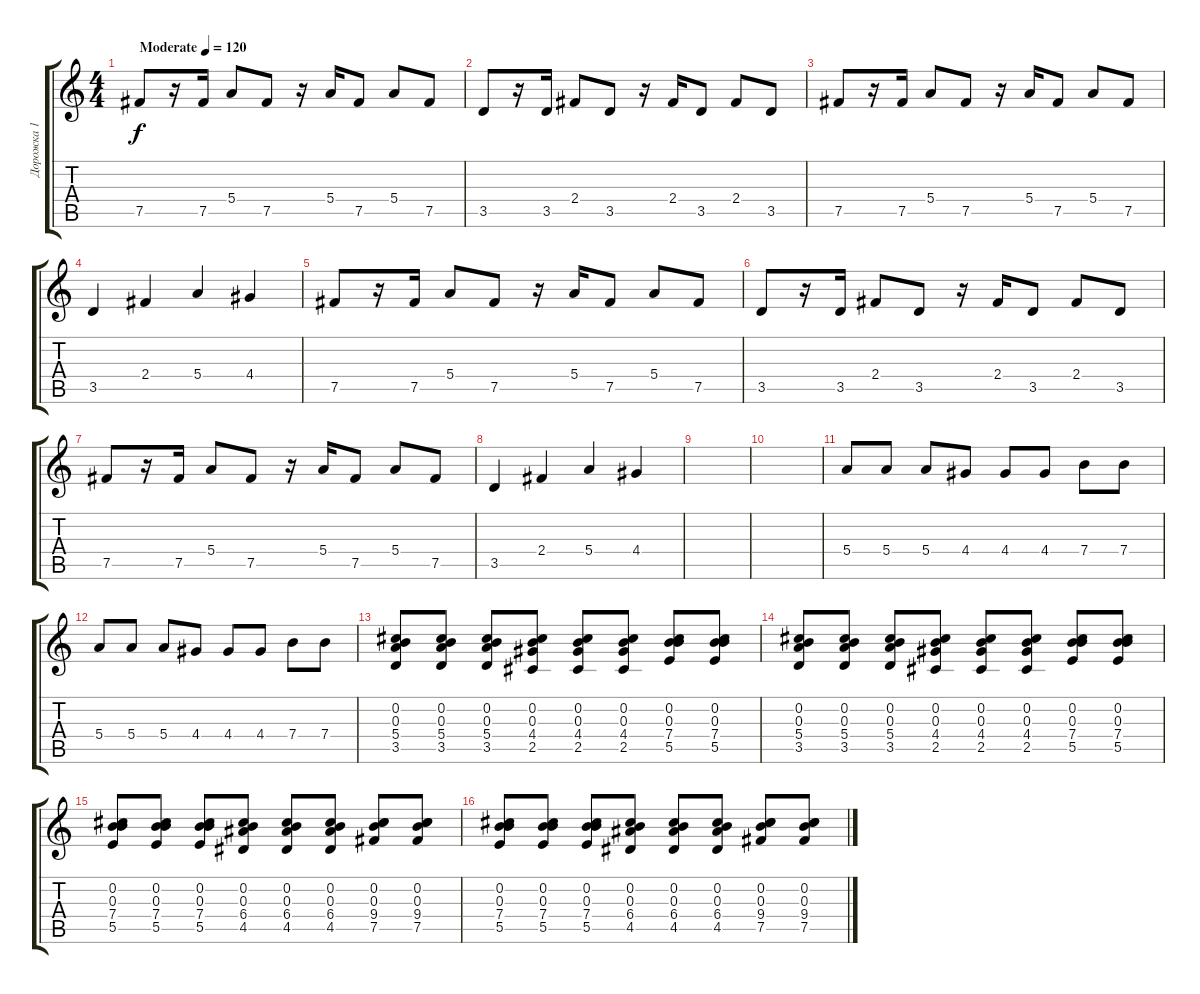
\track ("Дорожка 1" "Дорожка 1") {instrument acousticguitarsteel}
\staff {score tabs}
\tuning (Gb4 Db4 B3 E3 B2 E2) {hide}
\ts (4 4)
\tempo (120 "Moderate")
\clef g2
\ks c
7.5.8{dy f instrument acousticguitarsteel} r.16 7.5.16 5.4.8 7.5.8 r.16 5.4.16 7.5.8 5.4.8 7.5.8 |
3.5.8 r.16 3.5.16 2.4.8 3.5.8 r.16 2.4.16 3.5.8 2.4.8 3.5.8 |
7.5.8 r.16 7.5.16 5.4.8 7.5.8 r.16 5.4.16 7.5.8 5.4.8 7.5.8 |
3.5.4 2.4.4 5.4.4 4.4.4 |
7.5.8 r.16 7.5.16 5.4.8 7.5.8 r.16 5.4.16 7.5.8 5.4.8 7.5.8 |
3.5.8 r.16 3.5.16 2.4.8 3.5.8 r.16 2.4.16 3.5.8 2.4.8 3.5.8 |
7.5.8 r.16 7.5.16 5.4.8 7.5.8 r.16 5.4.16 7.5.8 5.4.8 7.5.8 |
3.5.4 2.4.4 5.4.4 4.4.4 |
|
|
5.4.8 5.4.8 5.4.8 4.4.8 4.4.8 4.4.8 7.4.8 7.4.8 |
5.4.8 5.4.8 5.4.8 4.4.8 4.4.8 4.4.8 7.4.8 7.4.8 |
(0.2 0.3 5.4 3.5).8 (0.2 0.3 5.4 3.5).8 (0.2 0.3 5.4 3.5).8 (0.2 0.3 4.4 2.5).8 (0.2 0.3 4.4 2.5).8 (0.2 0.3 4.4 2.5).8 (0.2 0.3 7.4 5.5).8 (0.2 0.3 7.4 5.5).8 |
(0.2 0.3 5.4 3.5).8 (0.2 0.3 5.4 3.5).8 (0.2 0.3 5.4 3.5).8 (0.2 0.3 4.4 2.5).8 (0.2 0.3 4.4 2.5).8 (0.2 0.3 4.4 2.5).8 (0.2 0.3 7.4 5.5).8 (0.2 0.3 7.4 5.5).8 |
(0.2 0.3 7.4 5.5).8 (0.2 0.3 7.4 5.5).8 (0.2 0.3 7.4 5.5).8 (0.2 0.3 6.4 4.5).8 (0.2 0.3 6.4 4.5).8 (0.2 0.3 6.4 4.5).8 (0.2 0.3 9.4 7.5).8 (0.2 0.3 9.4 7.5).8 |
(0.2 0.3 7.4 5.5).8 (0.2 0.3 7.4 5.5).8 (0.2 0.3 7.4 5.5).8 (0.2 0.3 6.4 4.5).8 (0.2 0.3 6.4 4.5).8 (0.2 0.3 6.4 4.5).8 (0.2 0.3 9.4 7.5).8 (0.2 0.3 9.4 7.5).8
